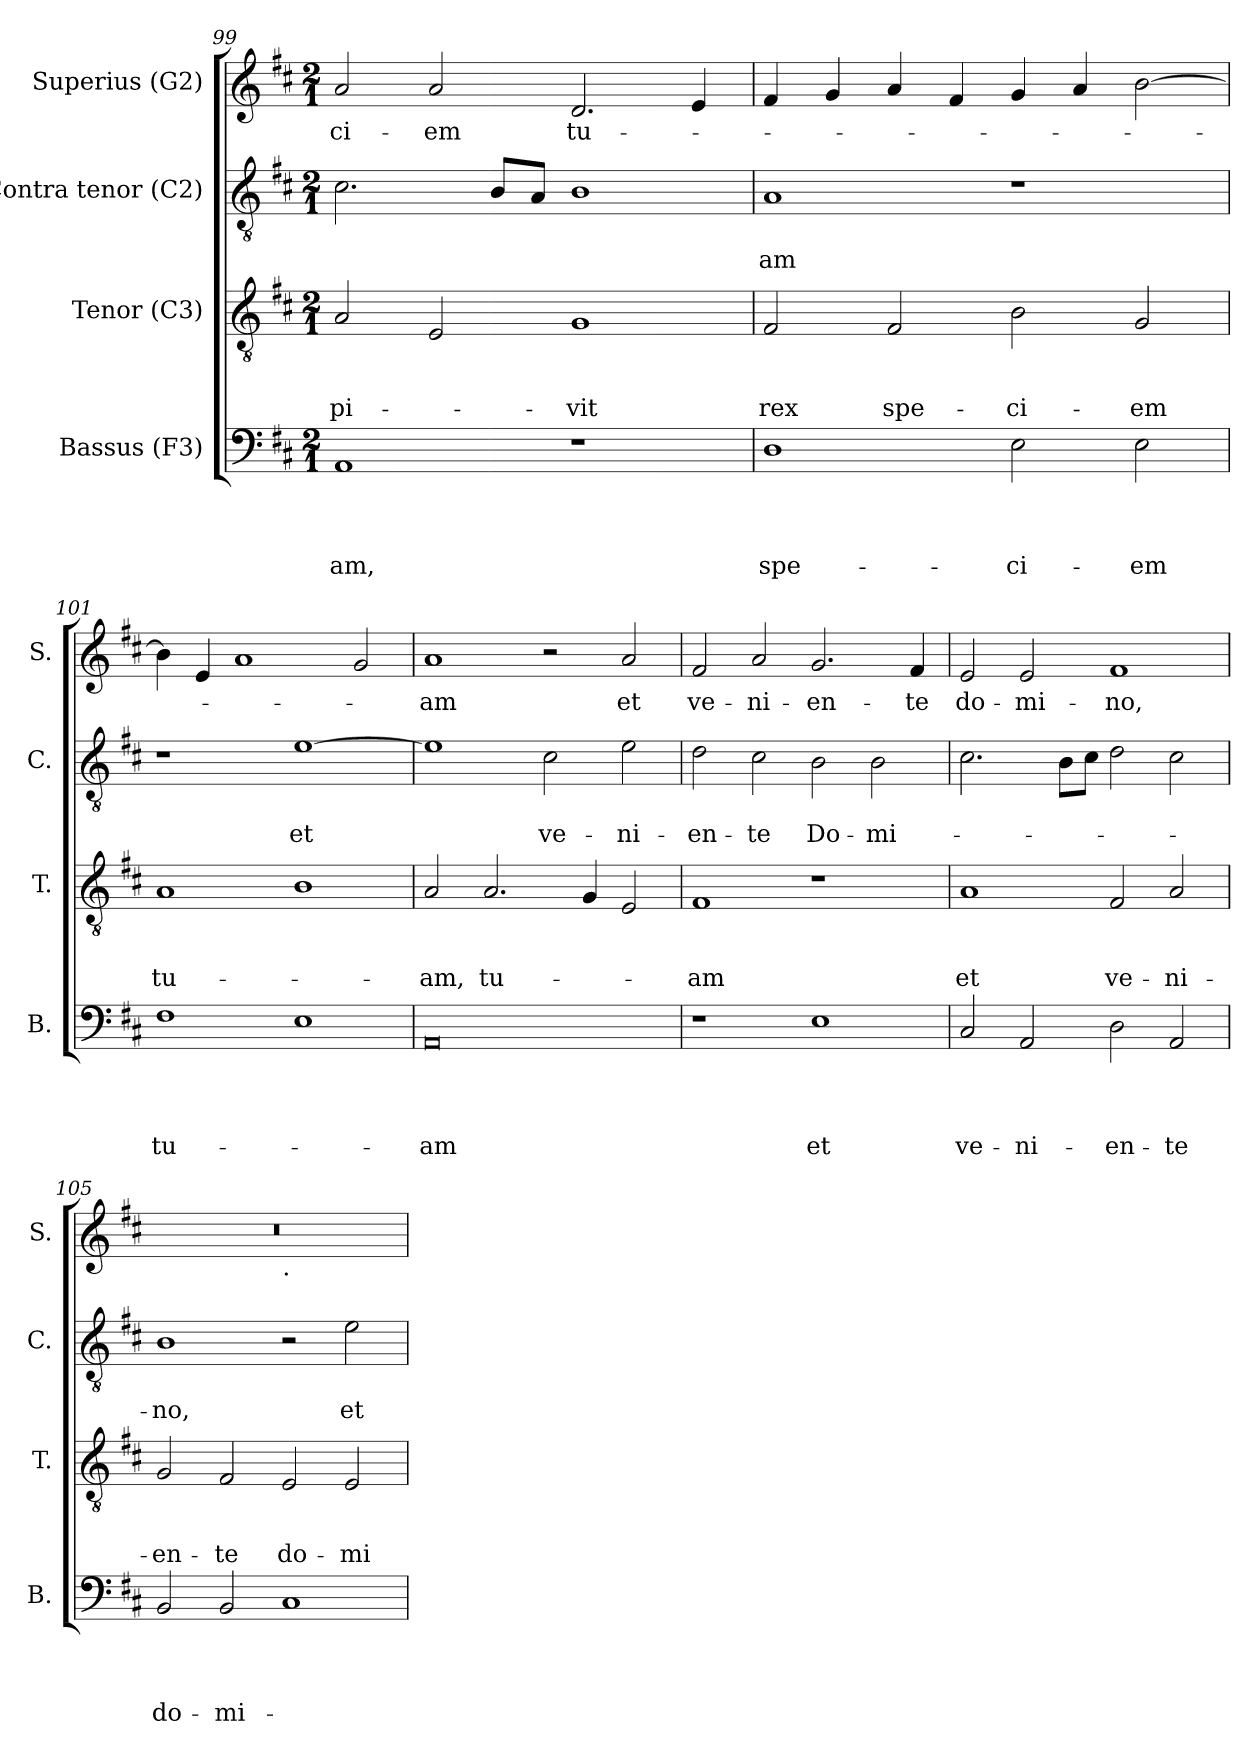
**kern	**text	**text	**text	**text	**kern	**text	**text	**text	**kern	**text	**text	**kern	**text
*part4	*part4	*part4	*part4	*part4	*part3	*part3	*part3	*part3	*part2	*part2	*part2	*part1	*part1
*staff4	*staff4	*staff4	*staff4	*staff4	*staff3	*staff3	*staff3	*staff3	*staff2	*staff2	*staff2	*staff1	*staff1
*I"Bassus (F3)	*	*	*	*	*I"Tenor (C3)	*	*	*	*I"Contra tenor (C2)	*	*	*I"Superius (G2)	*
*I'B.	*	*	*	*	*I'T.	*	*	*	*I'C.	*	*	*I'S.	*
*clefF4	*	*	*	*	*clefGv2	*	*	*	*clefGv2	*	*	*clefG2	*
*k[f#c#]	*	*	*	*	*k[f#c#]	*	*	*	*k[f#c#]	*	*	*k[f#c#]	*
*D:	*	*	*	*	*D:	*	*	*	*D:	*	*	*D:	*
*M2/1	*	*	*	*	*M2/1	*	*	*	*M2/1	*	*	*M2/1	*
=99	=99	=99	=99	=99	=99	=99	=99	=99	=99	=99	=99	=99	=99
!	!	!	!	!LO:LY:b	!	!	!	!LO:LY:b	!	!	!	!	!LO:LY:b
1AA	.	.	.	-am,	2A/	.	.	-pi-	2.c#\	.	.	2a/	-ci-
!	!	!	!	!	!	!	!	!	!	!	!	!	!LO:LY:b
.	.	.	.	.	2E/	.	.	.	.	.	.	2a/	-em
.	.	.	.	.	.	.	.	.	8B/L	.	.	.	.
.	.	.	.	.	.	.	.	.	8A/J	.	.	.	.
!	!	!	!	!	!	!	!	!LO:LY:b	!	!	!	!	!LO:LY:b
1r	.	.	.	.	1G	.	.	-vit	1B	.	.	2.d/	tu-
.	.	.	.	.	.	.	.	.	.	.	.	4e/	.
=100	=100	=100	=100	=100	=100	=100	=100	=100	=100	=100	=100	=100	=100
!	!	!	!	!LO:LY:b	!	!	!	!LO:LY:b	!	!	!LO:LY:b	!	!
1D	.	.	.	spe-	2F#/	.	.	rex	1A	.	-am	4f#/	.
.	.	.	.	.	.	.	.	.	.	.	.	4g/	.
!	!	!	!	!	!	!	!	!LO:LY:b	!	!	!	!	!
.	.	.	.	.	2F#/	.	.	spe-	.	.	.	4a/	.
.	.	.	.	.	.	.	.	.	.	.	.	4f#/	.
!	!	!	!	!LO:LY:b	!	!	!	!LO:LY:b	!	!	!	!	!
2E\	.	.	.	-ci-	2B\	.	.	-ci-	1r	.	.	4g/	.
.	.	.	.	.	.	.	.	.	.	.	.	4a/	.
!	!	!	!	!LO:LY:b	!	!	!	!LO:LY:b	!	!	!	!	!
2E\	.	.	.	-em	2G/	.	.	-em	.	.	.	[>2b\	.
=101	=101	=101	=101	=101	=101	=101	=101	=101	=101	=101	=101	=101	=101
!	!	!	!	!LO:LY:b	!	!	!	!LO:LY:b	!	!	!	!	!
1F#	.	.	.	tu-	1A	.	.	tu-	1r	.	.	4b\]	.
.	.	.	.	.	.	.	.	.	.	.	.	4e/	.
.	.	.	.	.	.	.	.	.	.	.	.	1a	.
!	!	!	!	!	!	!	!	!	!	!	!LO:LY:b	!	!
1E	.	.	.	.	1B	.	.	.	[<1e	.	et	.	.
.	.	.	.	.	.	.	.	.	.	.	.	2g/	.
!!LO:LB:g=z
=102	=102	=102	=102	=102	=102	=102	=102	=102	=102	=102	=102	=102	=102
!	!	!	!	!LO:LY:b:rj	!	!	!	!LO:LY:b	!	!	!	!	!LO:LY:b
0AA	.	.	.	-am	2A/	.	.	-am,	1e]	.	.	1a	-am
!	!	!	!	!	!	!	!	!LO:LY:b	!	!	!	!	!
.	.	.	.	.	2.A/	.	.	tu-	.	.	.	.	.
!	!	!	!	!	!	!	!	!	!	!	!LO:LY:b	!	!
.	.	.	.	.	.	.	.	.	2c#\	.	ve-	2r	.
.	.	.	.	.	4G/	.	.	.	.	.	.	.	.
!	!	!	!	!	!	!	!	!	!	!	!LO:LY:b	!	!LO:LY:b
.	.	.	.	.	2E/	.	.	.	2e\	.	-ni-	2a/	et
=103	=103	=103	=103	=103	=103	=103	=103	=103	=103	=103	=103	=103	=103
!	!	!	!	!	!	!	!	!LO:LY:b	!	!	!LO:LY:b	!	!LO:LY:b
1r	.	.	.	.	1F#	.	.	-am	2d\	.	-en-	2f#/	ve-
!	!	!	!	!	!	!	!	!	!	!	!LO:LY:b	!	!LO:LY:b
.	.	.	.	.	.	.	.	.	2c#\	.	-te	2a/	-ni-
!	!	!	!	!LO:LY:b	!	!	!	!	!	!	!LO:LY:b	!	!LO:LY:b
1E	.	.	.	et	1r	.	.	.	2B\	.	Do-	2.g/	-en-
!	!	!	!	!	!	!	!	!	!	!	!LO:LY:b	!	!
.	.	.	.	.	.	.	.	.	2B\	.	-mi-	.	.
!	!	!	!	!	!	!	!	!	!	!	!	!	!LO:LY:b
.	.	.	.	.	.	.	.	.	.	.	.	4f#/	-te
=104	=104	=104	=104	=104	=104	=104	=104	=104	=104	=104	=104	=104	=104
!	!	!	!	!LO:LY:b	!	!	!	!LO:LY:b	!	!	!	!	!LO:LY:b
2C#/	.	.	.	ve-	1A	.	.	et	2.c#\	.	.	2e/	do-
!	!	!	!	!LO:LY:b	!	!	!	!	!	!	!	!	!LO:LY:b
2AA/	.	.	.	-ni-	.	.	.	.	.	.	.	2e/	-mi-
.	.	.	.	.	.	.	.	.	8B\L	.	.	.	.
.	.	.	.	.	.	.	.	.	8c#\J	.	.	.	.
!	!	!	!	!LO:LY:b	!	!	!	!LO:LY:b	!	!	!	!	!LO:LY:b
2D\	.	.	.	-en-	2F#/	.	.	ve-	2d\	.	.	1f#	-no,
!	!	!	!	!LO:LY:b	!	!	!	!LO:LY:b	!	!	!	!	!
2AA/	.	.	.	-te	2A/	.	.	-ni-	2c#\	.	.	.	.
=105	=105	=105	=105	=105	=105	=105	=105	=105	=105	=105	=105	=105	=105
!	!	!	!	!LO:LY:b	!	!	!	!LO:LY:b	!	!	!LO:LY:b	!	!
*	*	*	*	*	*	*	*	*	*	*	*	*^	*
2BB/	.	.	.	do-	2G/	.	.	-en-	1B	.	-no,	0r	1ryy	.
!	!	!	!	!LO:LY:b	!	!	!	!LO:LY:b	!	!	!	!	!	!
2BB/	.	.	.	-mi-	2F#/	.	.	-te	.	.	.	.	.	.
!	!	!	!	!	!	!	!	!	!	!	!	!	!LO:TX:b:t=.	!
!	!	!	!	!	!	!	!	!LO:LY:b	!	!	!	!	!	!
1C#	.	.	.	.	2E/	.	.	do-	2r	.	.	.	1ryy	.
!	!	!	!	!	!	!	!	!LO:LY:b	!	!	!LO:LY:b	!	!	!
.	.	.	.	.	2E/	.	.	-mi-	2e\	.	et	.	.	.
*	*	*	*	*	*	*	*	*	*	*	*	*v	*v	*
=	=	=	=	=	=	=	=	=	=	=	=	=	=
*-	*-	*-	*-	*-	*-	*-	*-	*-	*-	*-	*-	*-	*-
